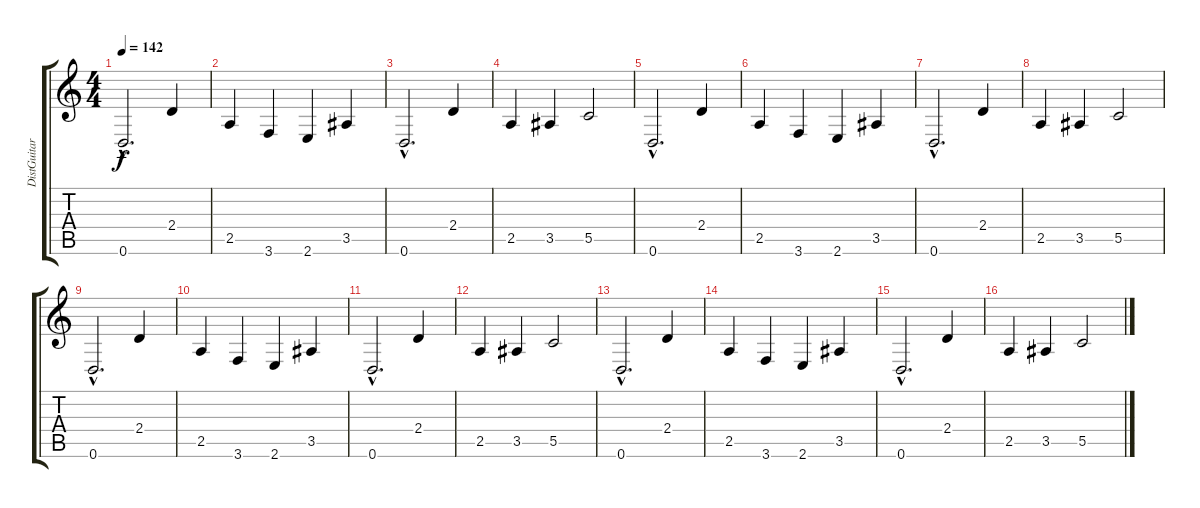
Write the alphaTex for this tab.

\track ("DistGuitar1" "DistGuitar") {instrument distortionguitar}
\staff {score tabs}
\tuning (D4 A3 F3 C3 G2 D2) {hide}
\ts (4 4)
\tempo 142
\clef g2
\ks c
0.6{hac}.2{d dy f instrument distortionguitar} 2.4.4 |
2.5.4 3.6.4 2.6.4 3.5.4 |
0.6{hac}.2{d} 2.4.4 |
2.5.4 3.5.4 5.5.2 |
0.6{hac}.2{d} 2.4.4 |
2.5.4 3.6.4 2.6.4 3.5.4 |
0.6{hac}.2{d} 2.4.4 |
2.5.4 3.5.4 5.5.2 |
0.6{hac}.2{d} 2.4.4 |
2.5.4 3.6.4 2.6.4 3.5.4 |
0.6{hac}.2{d} 2.4.4 |
2.5.4 3.5.4 5.5.2 |
0.6{hac}.2{d} 2.4.4 |
2.5.4 3.6.4 2.6.4 3.5.4 |
0.6{hac}.2{d} 2.4.4 |
2.5.4 3.5.4 5.5.2
